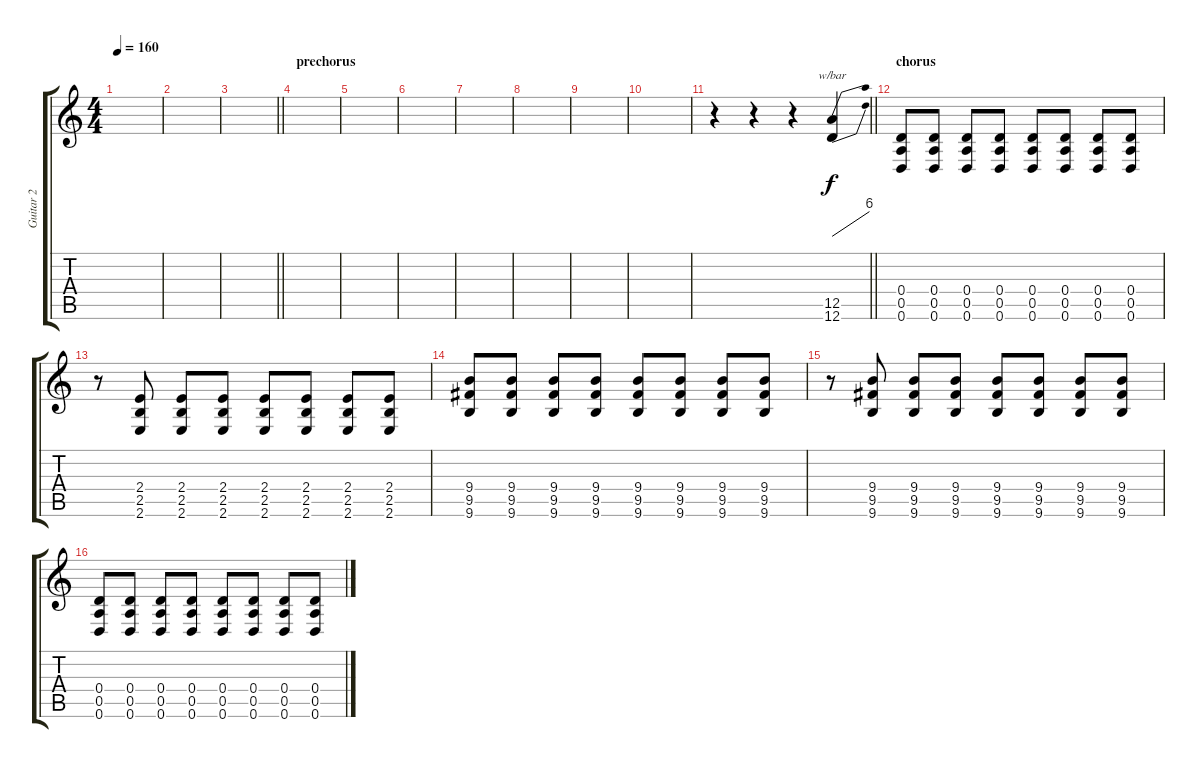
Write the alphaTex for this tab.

\track ("Guitar 2" "Guitar 2") {instrument distortionguitar}
\staff {score tabs}
\tuning (E4 B3 G3 D3 A2 D2) {hide}
\ts (4 4)
\tempo 160
\clef g2
\ks c
|
|
\barLineRight lightlight
|
\section ("" "prechorus")
|
|
|
|
|
|
|
\barLineRight lightlight
r.4 r.4 r.4 (12.5 12.6).4{tbe (dive default 0 0 60 24)} |
\section ("" "chorus")
(0.4 0.5 0.6).8{dy f} (0.4 0.5 0.6).8 (0.4 0.5 0.6).8 (0.4 0.5 0.6).8 (0.4 0.5 0.6).8 (0.4 0.5 0.6).8 (0.4 0.5 0.6).8 (0.4 0.5 0.6).8 |
r.8 (2.4 2.5 2.6).8 (2.4 2.5 2.6).8 (2.4 2.5 2.6).8 (2.4 2.5 2.6).8 (2.4 2.5 2.6).8 (2.4 2.5 2.6).8 (2.4 2.5 2.6).8 |
(9.4 9.5 9.6).8 (9.4 9.5 9.6).8 (9.4 9.5 9.6).8 (9.4 9.5 9.6).8 (9.4 9.5 9.6).8 (9.4 9.5 9.6).8 (9.4 9.5 9.6).8 (9.4 9.5 9.6).8 |
r.8 (9.4 9.5 9.6).8 (9.4 9.5 9.6).8 (9.4 9.5 9.6).8 (9.4 9.5 9.6).8 (9.4 9.5 9.6).8 (9.4 9.5 9.6).8 (9.4 9.5 9.6).8 |
(0.4 0.5 0.6).8 (0.4 0.5 0.6).8 (0.4 0.5 0.6).8 (0.4 0.5 0.6).8 (0.4 0.5 0.6).8 (0.4 0.5 0.6).8 (0.4 0.5 0.6).8 (0.4 0.5 0.6).8
